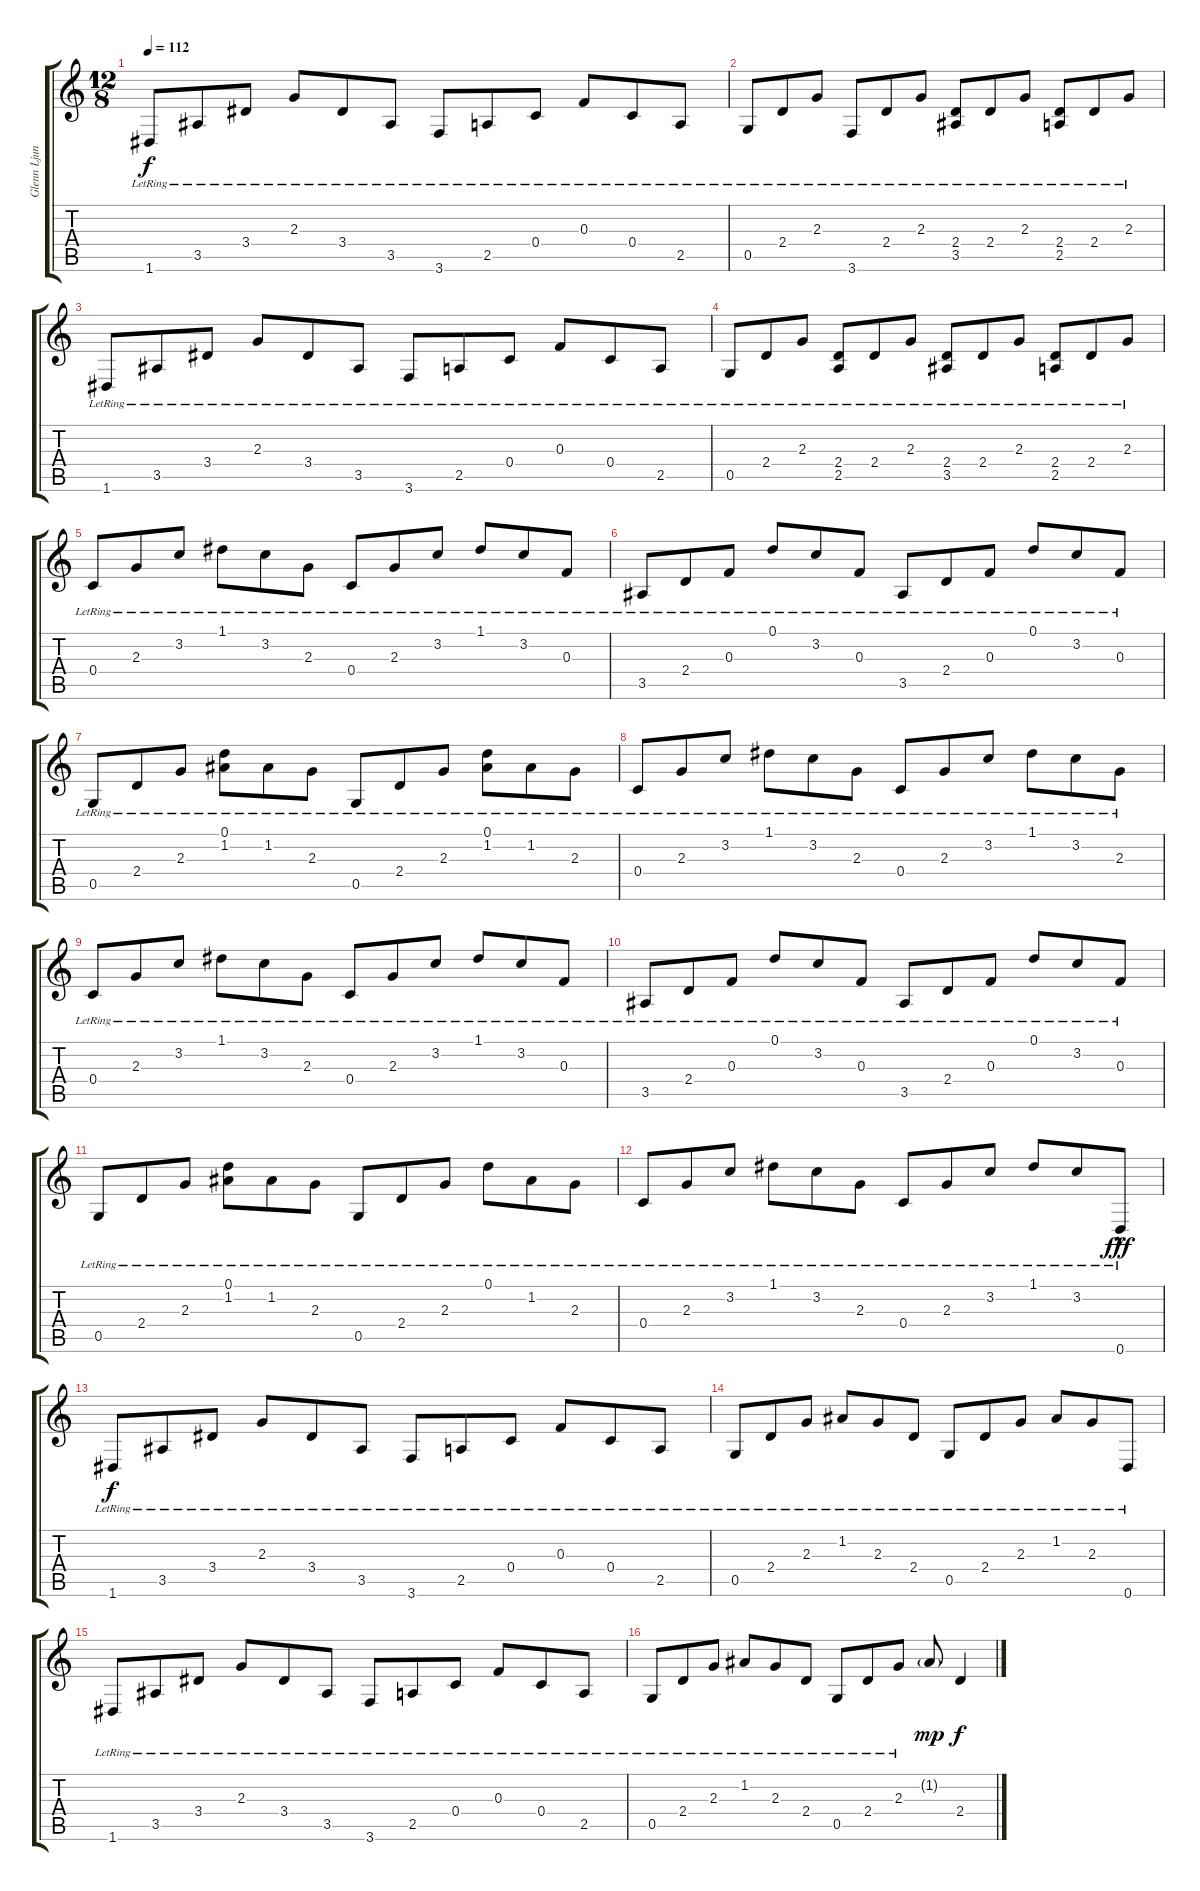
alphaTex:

\track ("Glenn Ljungstrom (Acoustic)" "Glenn Ljun") {instrument acousticguitarnylon}
\staff {score tabs}
\tuning (D4 A3 F3 C3 G2 D2) {hide}
\ts (12 8)
\tempo 112
\clef g2
\ks c
1.6{lr}.8{dy f} 3.5{lr}.8 3.4{lr}.8 2.3{lr}.8 3.4{lr}.8 3.5{lr}.8 3.6{lr}.8 2.5{lr}.8 0.4{lr}.8 0.3{lr}.8 0.4{lr}.8 2.5{lr}.8 |
0.5{lr}.8 2.4{lr}.8 2.3{lr}.8 3.6{lr}.8 2.4{lr}.8 2.3{lr}.8 (2.4{lr} 3.5{lr}).8 2.4{lr}.8 2.3{lr}.8 (2.4{lr} 2.5{lr}).8 2.4{lr}.8 2.3{lr}.8 |
1.6{lr}.8 3.5{lr}.8 3.4{lr}.8 2.3{lr}.8 3.4{lr}.8 3.5{lr}.8 3.6{lr}.8 2.5{lr}.8 0.4{lr}.8 0.3{lr}.8 0.4{lr}.8 2.5{lr}.8 |
0.5{lr}.8 2.4{lr}.8 2.3{lr}.8 (2.4{lr} 2.5{lr}).8 2.4{lr}.8 2.3{lr}.8 (2.4{lr} 3.5{lr}).8 2.4{lr}.8 2.3{lr}.8 (2.4{lr} 2.5{lr}).8 2.4{lr}.8 2.3{lr}.8 |
0.4{lr}.8 2.3{lr}.8 3.2{lr}.8 1.1{lr}.8 3.2{lr}.8 2.3{lr}.8 0.4{lr}.8 2.3{lr}.8 3.2{lr}.8 1.1{lr}.8 3.2{lr}.8 0.3{lr}.8 |
3.5{lr}.8 2.4{lr}.8 0.3{lr}.8 0.1{lr}.8 3.2{lr}.8 0.3{lr}.8 3.5{lr}.8 2.4{lr}.8 0.3{lr}.8 0.1{lr}.8 3.2{lr}.8 0.3{lr}.8 |
0.5{lr}.8 2.4{lr}.8 2.3{lr}.8 (0.1{lr} 1.2{lr}).8 1.2{lr}.8 2.3{lr}.8 0.5{lr}.8 2.4{lr}.8 2.3{lr}.8 (0.1{lr} 1.2{lr}).8 1.2{lr}.8 2.3{lr}.8 |
0.4{lr}.8 2.3{lr}.8 3.2{lr}.8 1.1{lr}.8 3.2{lr}.8 2.3{lr}.8 0.4{lr}.8 2.3{lr}.8 3.2{lr}.8 1.1{lr}.8 3.2{lr}.8 2.3{lr}.8 |
0.4{lr}.8 2.3{lr}.8 3.2{lr}.8 1.1{lr}.8 3.2{lr}.8 2.3{lr}.8 0.4{lr}.8 2.3{lr}.8 3.2{lr}.8 1.1{lr}.8 3.2{lr}.8 0.3{lr}.8 |
3.5{lr}.8 2.4{lr}.8 0.3{lr}.8 0.1{lr}.8 3.2{lr}.8 0.3{lr}.8 3.5{lr}.8 2.4{lr}.8 0.3{lr}.8 0.1{lr}.8 3.2{lr}.8 0.3{lr}.8 |
0.5{lr}.8 2.4{lr}.8 2.3{lr}.8 (0.1{lr} 1.2{lr}).8 1.2{lr}.8 2.3{lr}.8 0.5{lr}.8 2.4{lr}.8 2.3{lr}.8 0.1{lr}.8 1.2{lr}.8 2.3{lr}.8 |
0.4{lr}.8 2.3{lr}.8 3.2{lr}.8 1.1{lr}.8 3.2{lr}.8 2.3{lr}.8 0.4{lr}.8 2.3{lr}.8 3.2{lr}.8 1.1{lr}.8 3.2{lr}.8 0.6{hac lr}.8{dy fff} |
1.6{lr}.8{dy f} 3.5{lr}.8 3.4{lr}.8 2.3{lr}.8 3.4{lr}.8 3.5{lr}.8 3.6{lr}.8 2.5{lr}.8 0.4{lr}.8 0.3{lr}.8 0.4{lr}.8 2.5{lr}.8 |
0.5{lr}.8 2.4{lr}.8 2.3{lr}.8 1.2{lr}.8 2.3{lr}.8 2.4{lr}.8 0.5{lr}.8 2.4{lr}.8 2.3{lr}.8 1.2{lr}.8 2.3{lr}.8 0.6{lr}.8 |
1.6{lr}.8 3.5{lr}.8 3.4{lr}.8 2.3{lr}.8 3.4{lr}.8 3.5{lr}.8 3.6{lr}.8 2.5{lr}.8 0.4{lr}.8 0.3{lr}.8 0.4{lr}.8 2.5{lr}.8 |
0.5{lr}.8 2.4{lr}.8 2.3{lr}.8 1.2{lr}.8 2.3{lr}.8 2.4{lr}.8 0.5{lr}.8 2.4{lr}.8 2.3{lr}.8 1.2{g}.8{dy mp} 2.4.4{dy f}
